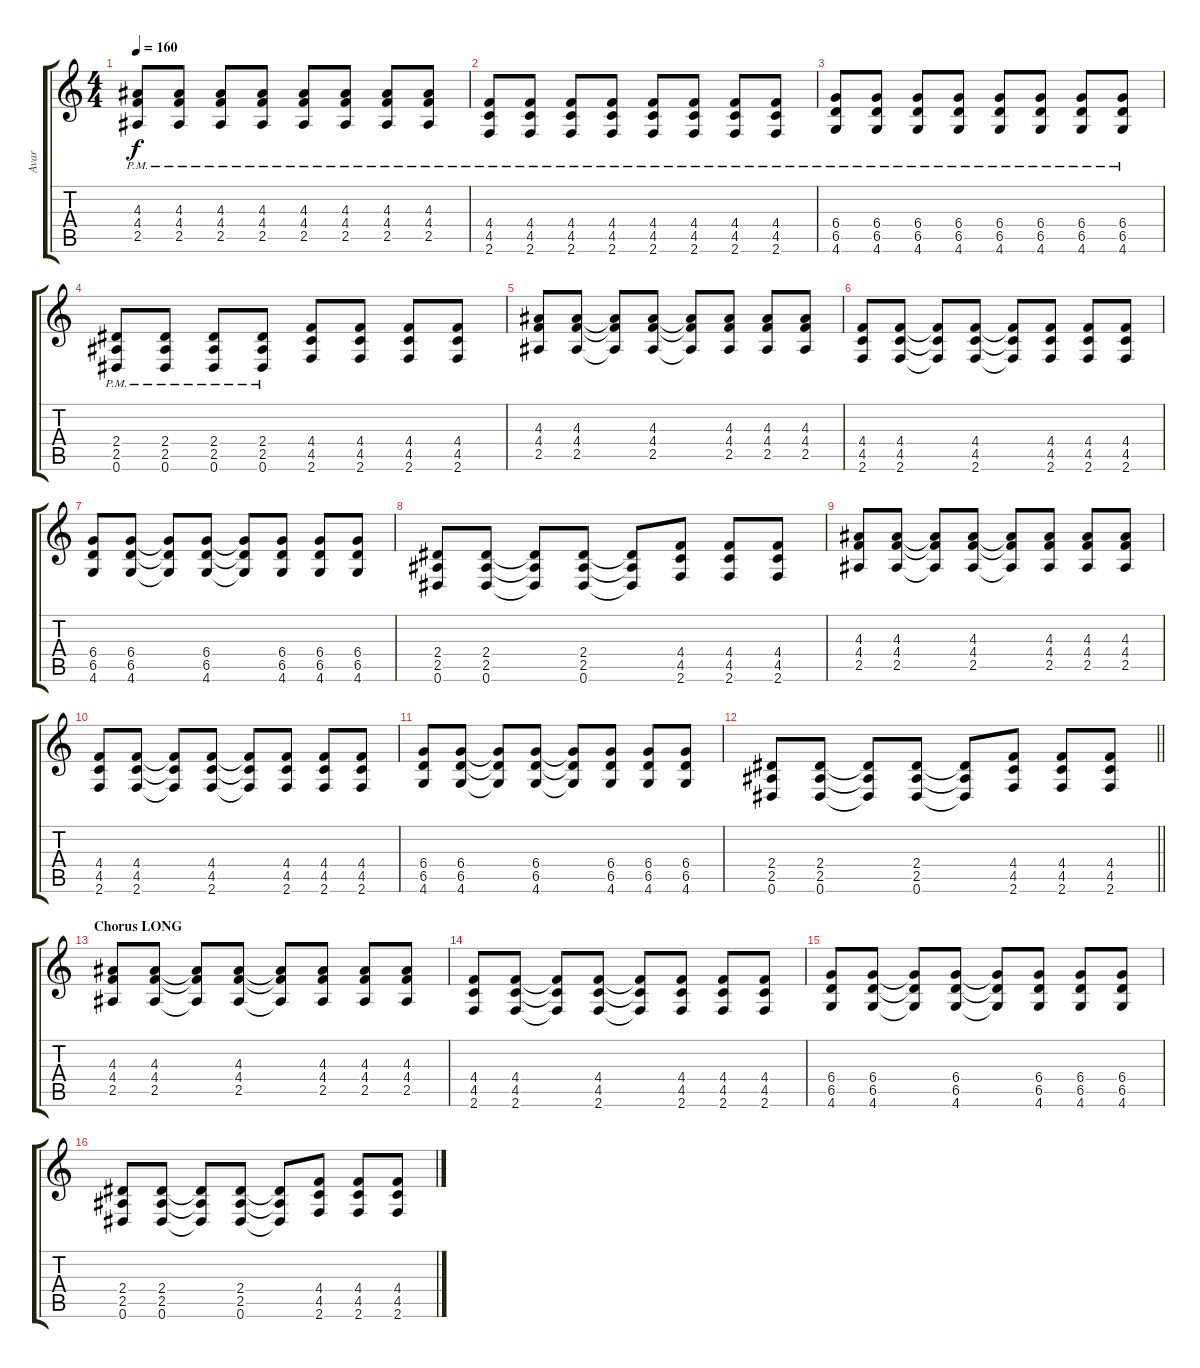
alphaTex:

\track ("Avar" "Avar") {instrument distortionguitar}
\staff {score tabs}
\tuning (Eb4 Bb3 Gb3 Db3 Ab2 Eb2) {hide}
\ts (4 4)
\tempo 160
\clef g2
\ks c
(4.3{pm} 4.4{pm} 2.5{pm}).8{dy f} (4.3{pm} 4.4{pm} 2.5{pm}).8 (4.3{pm} 4.4{pm} 2.5{pm}).8 (4.3{pm} 4.4{pm} 2.5{pm}).8 (4.3{pm} 4.4{pm} 2.5{pm}).8 (4.3{pm} 4.4{pm} 2.5{pm}).8 (4.3{pm} 4.4{pm} 2.5{pm}).8 (4.3{pm} 4.4{pm} 2.5{pm}).8 |
(4.4{pm} 4.5{pm} 2.6{pm}).8 (4.4{pm} 4.5{pm} 2.6{pm}).8 (4.4{pm} 4.5{pm} 2.6{pm}).8 (4.4{pm} 4.5{pm} 2.6{pm}).8 (4.4{pm} 4.5{pm} 2.6{pm}).8 (4.4{pm} 4.5{pm} 2.6{pm}).8 (4.4{pm} 4.5{pm} 2.6{pm}).8 (4.4{pm} 4.5{pm} 2.6{pm}).8 |
(6.4{pm} 6.5{pm} 4.6{pm}).8 (6.4{pm} 6.5{pm} 4.6{pm}).8 (6.4{pm} 6.5{pm} 4.6{pm}).8 (6.4{pm} 6.5{pm} 4.6{pm}).8 (6.4{pm} 6.5{pm} 4.6{pm}).8 (6.4{pm} 6.5{pm} 4.6{pm}).8 (6.4{pm} 6.5{pm} 4.6{pm}).8 (6.4{pm} 6.5{pm} 4.6{pm}).8 |
(2.4{pm} 2.5{pm} 0.6{pm}).8 (2.4{pm} 2.5{pm} 0.6{pm}).8 (2.4{pm} 2.5{pm} 0.6{pm}).8 (2.4{pm} 2.5{pm} 0.6{pm}).8 (4.4 4.5 2.6).8 (4.4 4.5 2.6).8 (4.4 4.5 2.6).8 (4.4 4.5 2.6).8 |
(4.3 4.4 2.5).8 (4.3 4.4 2.5).8 (4.3{t} 4.4{t} 2.5{t}).8 (4.3 4.4 2.5).8 (4.3{t} 4.4{t} 2.5{t}).8 (4.3 4.4 2.5).8 (4.3 4.4 2.5).8 (4.3 4.4 2.5).8 |
(4.4 4.5 2.6).8 (4.4 4.5 2.6).8 (4.4{t} 4.5{t} 2.6{t}).8 (4.4 4.5 2.6).8 (4.4{t} 4.5{t} 2.6{t}).8 (4.4 4.5 2.6).8 (4.4 4.5 2.6).8 (4.4 4.5 2.6).8 |
(6.4 6.5 4.6).8 (6.4 6.5 4.6).8 (6.4{t} 6.5{t} 4.6{t}).8 (6.4 6.5 4.6).8 (6.4{t} 6.5{t} 4.6{t}).8 (6.4 6.5 4.6).8 (6.4 6.5 4.6).8 (6.4 6.5 4.6).8 |
(2.4 2.5 0.6).8 (2.4 2.5 0.6).8 (2.4{t} 2.5{t} 0.6{t}).8 (2.4 2.5 0.6).8 (2.4{t} 2.5{t} 0.6{t}).8 (4.4 4.5 2.6).8 (4.4 4.5 2.6).8 (4.4 4.5 2.6).8 |
(4.3 4.4 2.5).8 (4.3 4.4 2.5).8 (4.3{t} 4.4{t} 2.5{t}).8 (4.3 4.4 2.5).8 (4.3{t} 4.4{t} 2.5{t}).8 (4.3 4.4 2.5).8 (4.3 4.4 2.5).8 (4.3 4.4 2.5).8 |
(4.4 4.5 2.6).8 (4.4 4.5 2.6).8 (4.4{t} 4.5{t} 2.6{t}).8 (4.4 4.5 2.6).8 (4.4{t} 4.5{t} 2.6{t}).8 (4.4 4.5 2.6).8 (4.4 4.5 2.6).8 (4.4 4.5 2.6).8 |
(6.4 6.5 4.6).8 (6.4 6.5 4.6).8 (6.4{t} 6.5{t} 4.6{t}).8 (6.4 6.5 4.6).8 (6.4{t} 6.5{t} 4.6{t}).8 (6.4 6.5 4.6).8 (6.4 6.5 4.6).8 (6.4 6.5 4.6).8 |
\barLineRight lightlight
(2.4 2.5 0.6).8 (2.4 2.5 0.6).8 (2.4{t} 2.5{t} 0.6{t}).8 (2.4 2.5 0.6).8 (2.4{t} 2.5{t} 0.6{t}).8 (4.4 4.5 2.6).8 (4.4 4.5 2.6).8 (4.4 4.5 2.6).8 |
\section ("" "Chorus LONG")
(4.3 4.4 2.5).8 (4.3 4.4 2.5).8 (4.3{t} 4.4{t} 2.5{t}).8 (4.3 4.4 2.5).8 (4.3{t} 4.4{t} 2.5{t}).8 (4.3 4.4 2.5).8 (4.3 4.4 2.5).8 (4.3 4.4 2.5).8 |
(4.4 4.5 2.6).8 (4.4 4.5 2.6).8 (4.4{t} 4.5{t} 2.6{t}).8 (4.4 4.5 2.6).8 (4.4{t} 4.5{t} 2.6{t}).8 (4.4 4.5 2.6).8 (4.4 4.5 2.6).8 (4.4 4.5 2.6).8 |
(6.4 6.5 4.6).8 (6.4 6.5 4.6).8 (6.4{t} 6.5{t} 4.6{t}).8 (6.4 6.5 4.6).8 (6.4{t} 6.5{t} 4.6{t}).8 (6.4 6.5 4.6).8 (6.4 6.5 4.6).8 (6.4 6.5 4.6).8 |
(2.4 2.5 0.6).8 (2.4 2.5 0.6).8 (2.4{t} 2.5{t} 0.6{t}).8 (2.4 2.5 0.6).8 (2.4{t} 2.5{t} 0.6{t}).8 (4.4 4.5 2.6).8 (4.4 4.5 2.6).8 (4.4 4.5 2.6).8
